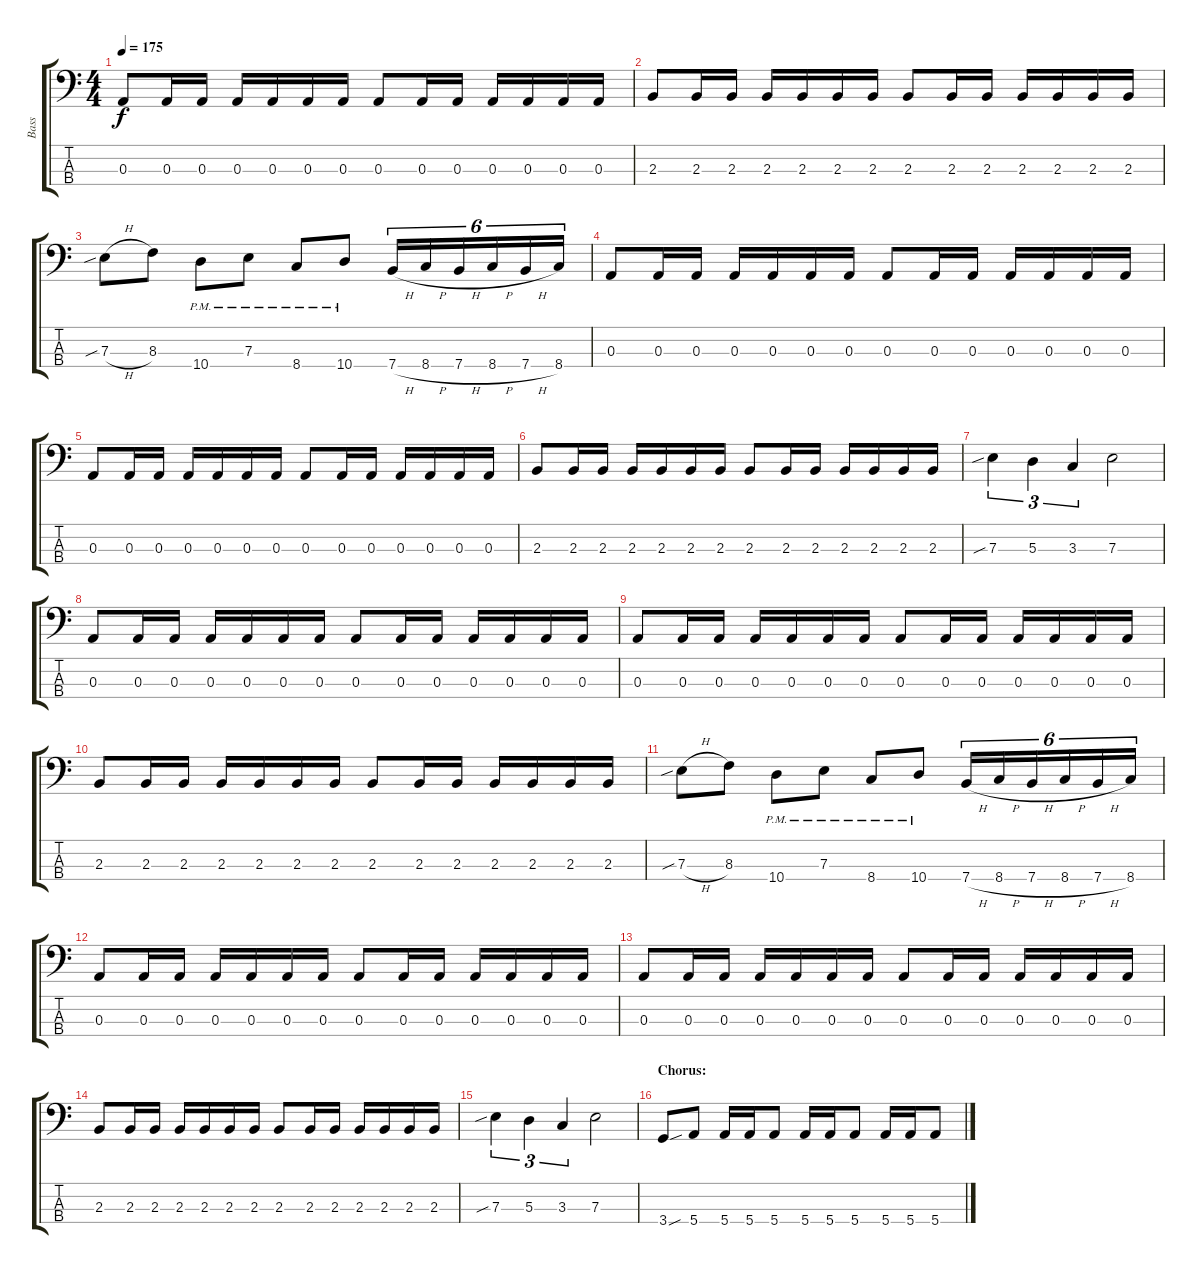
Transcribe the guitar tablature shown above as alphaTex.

\track ("Bass" "Bass") {instrument electricbasspick}
\staff {score tabs}
\tuning (G2 D2 A1 E1) {hide}
\ts (4 4)
\tempo 175
\clef f4
\ks c
0.3.8{dy f} 0.3.16 0.3.16 0.3.16 0.3.16 0.3.16 0.3.16 0.3.8 0.3.16 0.3.16 0.3.16 0.3.16 0.3.16 0.3.16 |
2.3.8 2.3.16 2.3.16 2.3.16 2.3.16 2.3.16 2.3.16 2.3.8 2.3.16 2.3.16 2.3.16 2.3.16 2.3.16 2.3.16 |
7.3{sib h}.8 8.3.8 10.4{pm}.8 7.3{pm}.8 8.4{pm}.8 10.4{pm}.8 7.4{h}.16{tu (6 4)} 8.4{h}.16{tu (6 4)} 7.4{h}.16{tu (6 4)} 8.4{h}.16{tu (6 4)} 7.4{h}.16{tu (6 4)} 8.4.16{tu (6 4)} |
0.3.8 0.3.16 0.3.16 0.3.16 0.3.16 0.3.16 0.3.16 0.3.8 0.3.16 0.3.16 0.3.16 0.3.16 0.3.16 0.3.16 |
0.3.8 0.3.16 0.3.16 0.3.16 0.3.16 0.3.16 0.3.16 0.3.8 0.3.16 0.3.16 0.3.16 0.3.16 0.3.16 0.3.16 |
2.3.8 2.3.16 2.3.16 2.3.16 2.3.16 2.3.16 2.3.16 2.3.8 2.3.16 2.3.16 2.3.16 2.3.16 2.3.16 2.3.16 |
7.3{sib}.4{tu (3 2)} 5.3.4{tu (3 2)} 3.3.4{tu (3 2)} 7.3.2 |
0.3.8 0.3.16 0.3.16 0.3.16 0.3.16 0.3.16 0.3.16 0.3.8 0.3.16 0.3.16 0.3.16 0.3.16 0.3.16 0.3.16 |
0.3.8 0.3.16 0.3.16 0.3.16 0.3.16 0.3.16 0.3.16 0.3.8 0.3.16 0.3.16 0.3.16 0.3.16 0.3.16 0.3.16 |
2.3.8 2.3.16 2.3.16 2.3.16 2.3.16 2.3.16 2.3.16 2.3.8 2.3.16 2.3.16 2.3.16 2.3.16 2.3.16 2.3.16 |
7.3{sib h}.8 8.3.8 10.4{pm}.8 7.3{pm}.8 8.4{pm}.8 10.4{pm}.8 7.4{h}.16{tu (6 4)} 8.4{h}.16{tu (6 4)} 7.4{h}.16{tu (6 4)} 8.4{h}.16{tu (6 4)} 7.4{h}.16{tu (6 4)} 8.4.16{tu (6 4)} |
0.3.8 0.3.16 0.3.16 0.3.16 0.3.16 0.3.16 0.3.16 0.3.8 0.3.16 0.3.16 0.3.16 0.3.16 0.3.16 0.3.16 |
0.3.8 0.3.16 0.3.16 0.3.16 0.3.16 0.3.16 0.3.16 0.3.8 0.3.16 0.3.16 0.3.16 0.3.16 0.3.16 0.3.16 |
2.3.8 2.3.16 2.3.16 2.3.16 2.3.16 2.3.16 2.3.16 2.3.8 2.3.16 2.3.16 2.3.16 2.3.16 2.3.16 2.3.16 |
7.3{sib}.4{tu (3 2)} 5.3.4{tu (3 2)} 3.3.4{tu (3 2)} 7.3.2 |
\section ("" "Chorus:")
3.4{sou}.8 5.4.8 5.4.16 5.4.16 5.4.8 5.4.16 5.4.16 5.4.8 5.4.16 5.4.16 5.4.8
